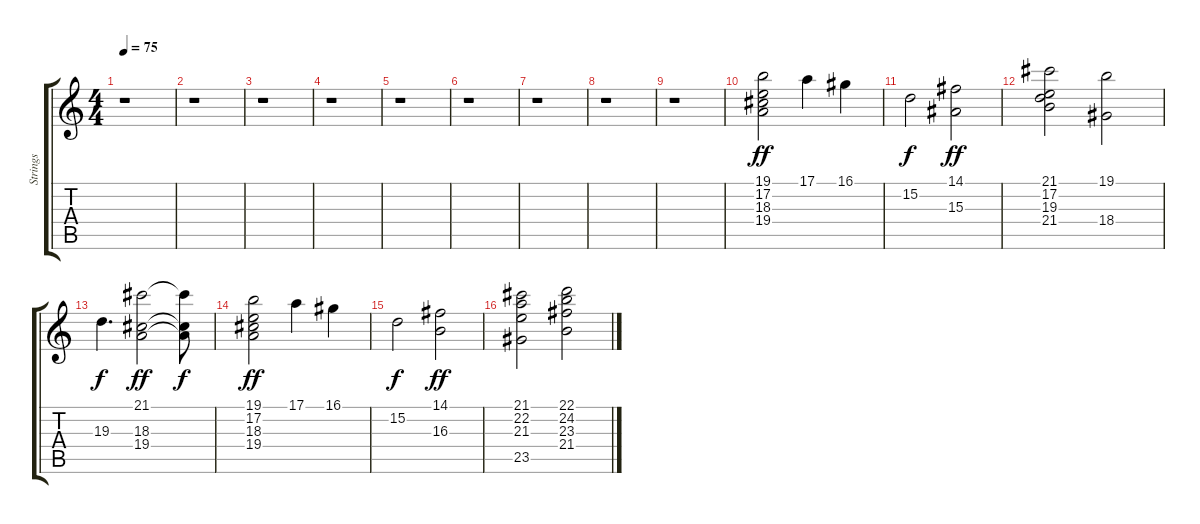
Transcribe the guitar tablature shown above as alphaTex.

\track ("Strings" "Strings") {instrument stringensemble2}
\staff {score tabs}
\tuning (E4 B3 G3 D3 A2 E2) {hide}
\ts (4 4)
\tempo 75
\clef g2
\ks c
r.1{dy f} |
r.1 |
r.1 |
r.1 |
r.1 |
r.1 |
r.1 |
r.1 |
r.1 |
(19.1 17.2 18.3 19.4).2{dy ff} 17.1.4 16.1.4 |
15.2.2{dy f} (14.1 15.3).2{dy ff} |
(21.1 17.2 19.3 21.4).2 (19.1 18.4).2 |
19.3.4{d dy f} (21.1 18.3 19.4).2{dy ff} (21.1{t} 18.3{t} 19.4{t}).8{dy f} |
(19.1 17.2 18.3 19.4).2{dy ff} 17.1.4 16.1.4 |
15.2.2{dy f} (14.1 16.3).2{dy ff} |
(21.1 22.2 21.3 23.5).2 (22.1 24.2 23.3 21.4).2
